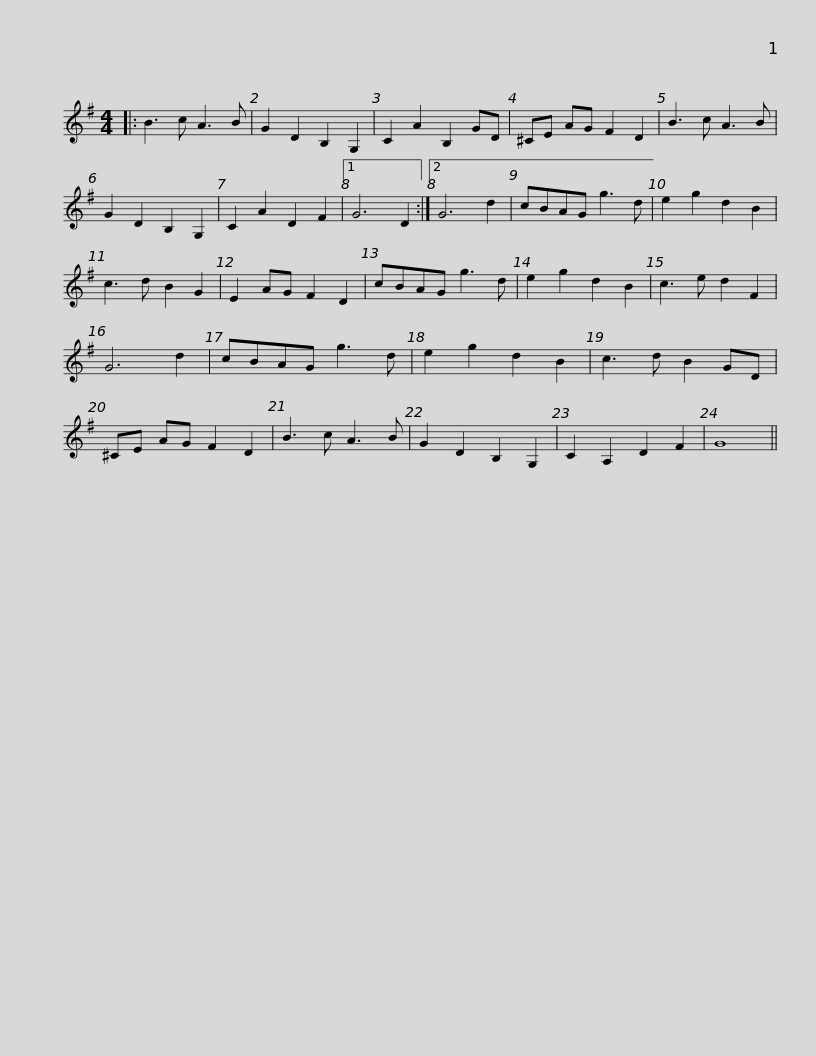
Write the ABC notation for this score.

X:1
L:1/8
M:4/4
I:linebreak $
K:G
V:1 treble
V:1
|: B3 c A3 B | G2 D2 B,2 G,2 | C2 A2 B,2 GD | ^CE AG F2 D2 | B3 c A3 B | %5
 G2 D2 B,2 G,2 | C2 A2 D2 F2 |1 G6 D2 :|2$ G6 d2 | cBAG g3 d | %10
 e2 g2 d2 B2 | c3 d B2 G2 | E2 AG F2 D2 | cBAG g3 d | e2 g2 d2 B2 | %15
 c3 e d2 F2 | G6 d2 |$ cBAG g3 d | e2 g2 d2 B2 | c3 d B2 GD | %20
 ^CE AG F2 D2 | B3 c A3 B | G2 D2 B,2 G,2 | C2 A,2 D2 F2 | G8 || %25
